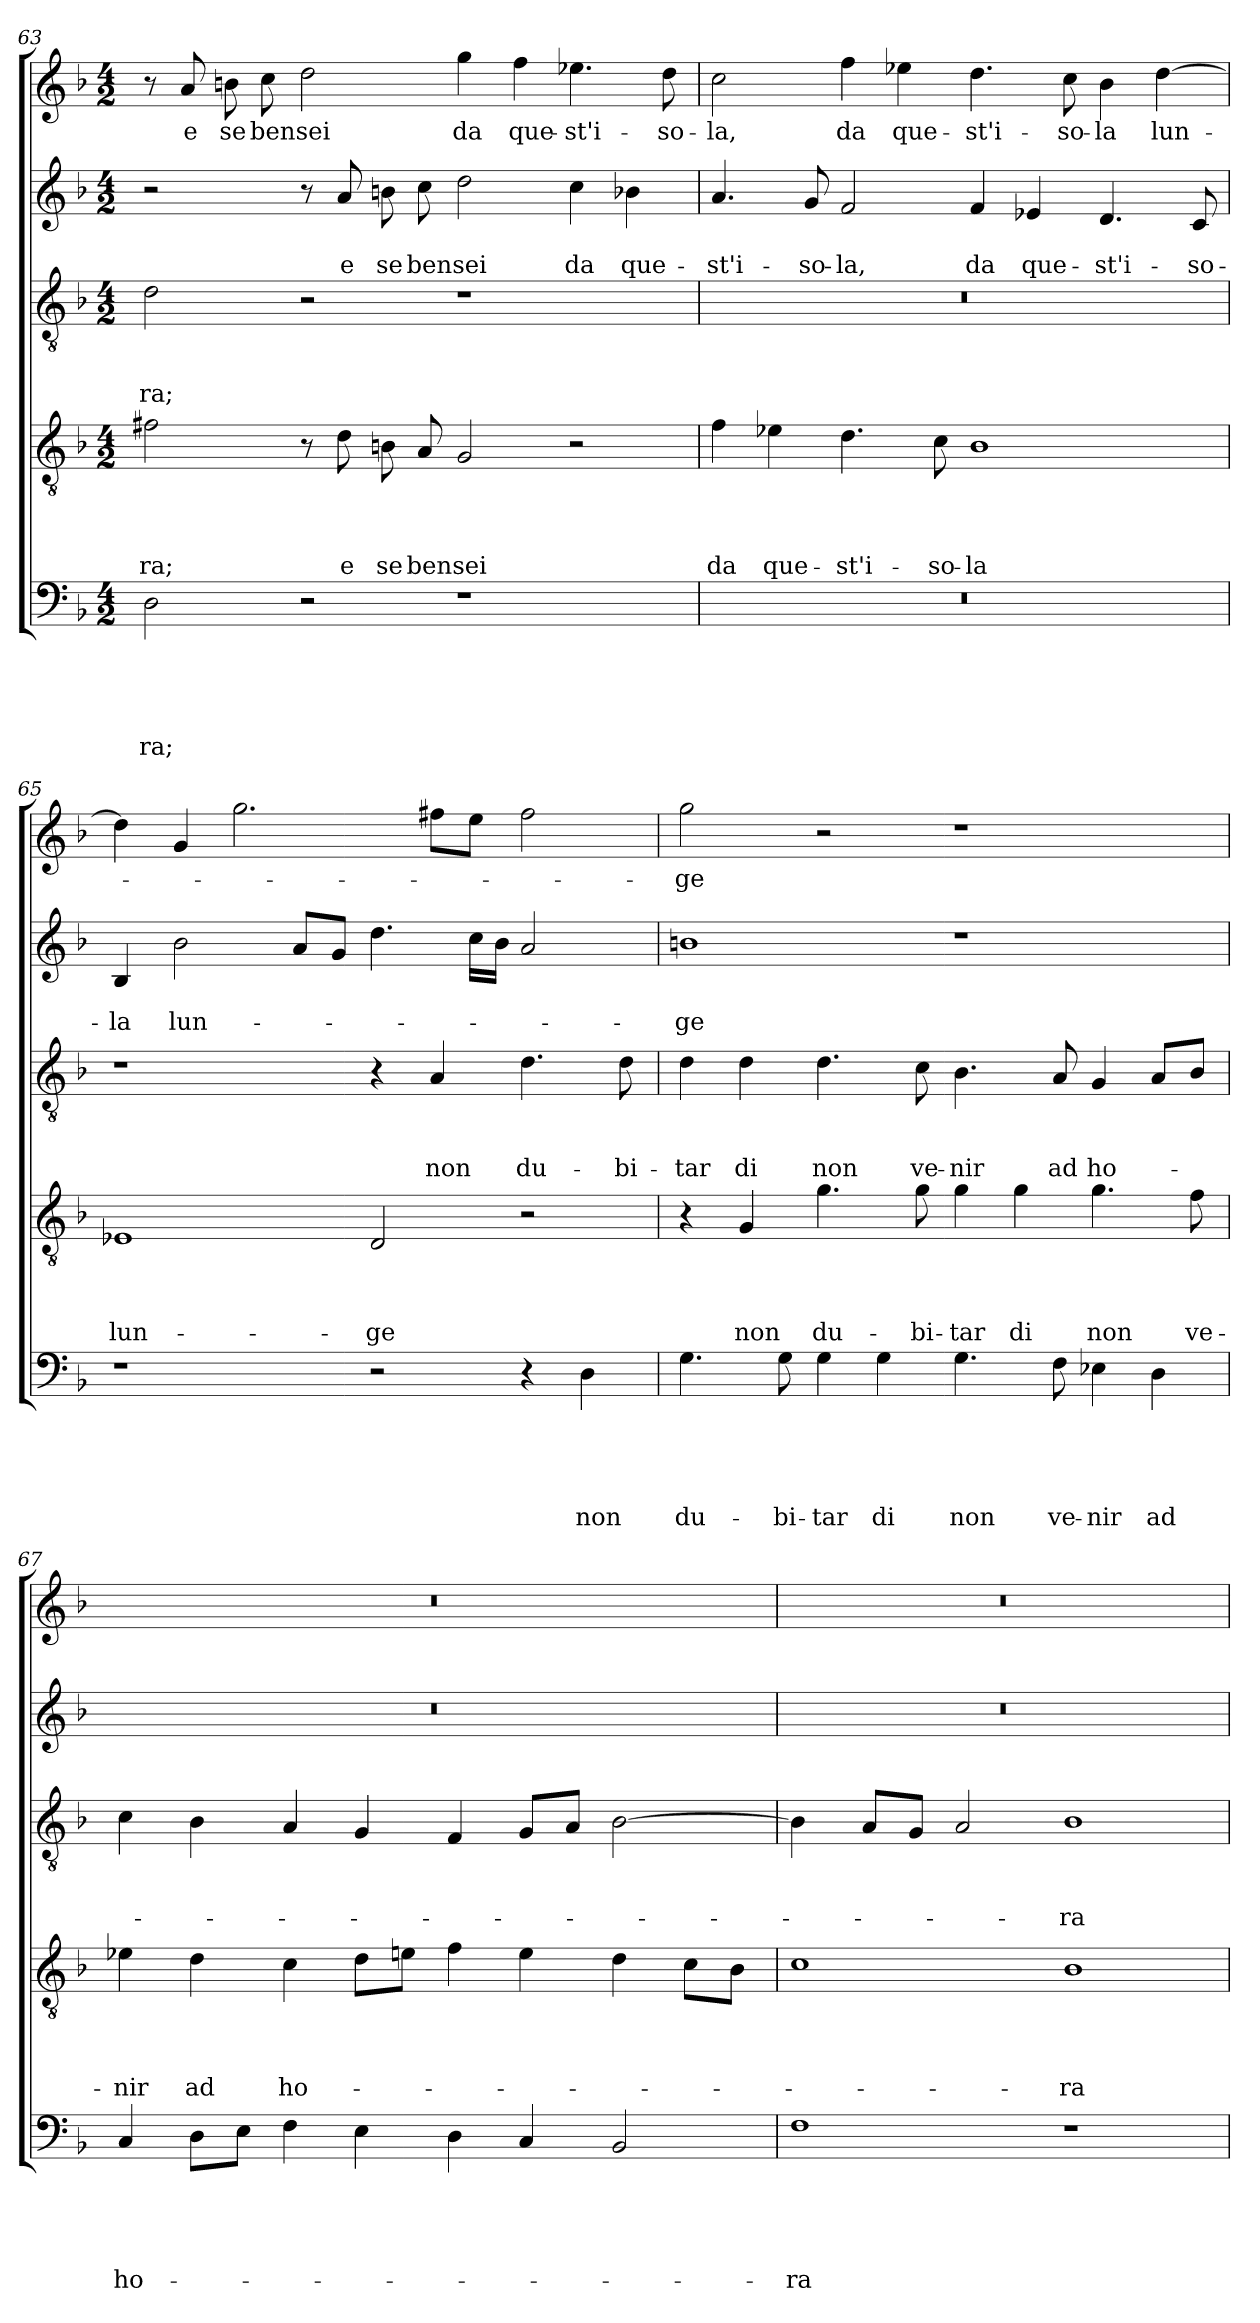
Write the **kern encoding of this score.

**kern	**text	**text	**text	**text	**text	**kern	**text	**text	**text	**text	**kern	**text	**text	**text	**kern	**text	**text	**kern	**text
*part5	*part5	*part5	*part5	*part5	*part5	*part4	*part4	*part4	*part4	*part4	*part3	*part3	*part3	*part3	*part2	*part2	*part2	*part1	*part1
*staff5	*staff5	*staff5	*staff5	*staff5	*staff5	*staff4	*staff4	*staff4	*staff4	*staff4	*staff3	*staff3	*staff3	*staff3	*staff2	*staff2	*staff2	*staff1	*staff1
*clefF4	*	*	*	*	*	*clefGv2	*	*	*	*	*clefGv2	*	*	*	*clefG2	*	*	*clefG2	*
*k[b-]	*	*	*	*	*	*k[b-]	*	*	*	*	*k[b-]	*	*	*	*k[b-]	*	*	*k[b-]	*
*d:	*	*	*	*	*	*d:	*	*	*	*	*d:	*	*	*	*d:	*	*	*d:	*
*M4/2	*	*	*	*	*	*M4/2	*	*	*	*	*M4/2	*	*	*	*M4/2	*	*	*M4/2	*
=63	=63	=63	=63	=63	=63	=63	=63	=63	=63	=63	=63	=63	=63	=63	=63	=63	=63	=63	=63
!	!	!	!	!	!LO:LY:b	!	!	!	!	!LO:LY:b	!	!	!	!LO:LY:b	!	!	!	!	!
2D\	.	.	.	.	-ra;	2f#X\	.	.	.	-ra;	2d\	.	.	-ra;	2r	.	.	8r	.
!	!	!	!	!	!	!	!	!	!	!	!	!	!	!	!	!	!	!	!LO:LY:b
.	.	.	.	.	.	.	.	.	.	.	.	.	.	.	.	.	.	8a/	e
!	!	!	!	!	!	!	!	!	!	!	!	!	!	!	!	!	!	!	!LO:LY:b
.	.	.	.	.	.	.	.	.	.	.	.	.	.	.	.	.	.	8bn\	se
!	!	!	!	!	!	!	!	!	!	!	!	!	!	!	!	!	!	!	!LO:LY:b
.	.	.	.	.	.	.	.	.	.	.	.	.	.	.	.	.	.	8cc\	ben
!	!	!	!	!	!	!	!	!	!	!	!	!	!	!	!	!	!	!	!LO:LY:b
2r	.	.	.	.	.	8r	.	.	.	.	2r	.	.	.	8r	.	.	2dd\	sei
!	!	!	!	!	!	!	!	!	!	!LO:LY:b	!	!	!	!	!	!	!LO:LY:b	!	!
.	.	.	.	.	.	8d\	.	.	.	e	.	.	.	.	8a/	.	e	.	.
!	!	!	!	!	!	!	!	!	!	!LO:LY:b	!	!	!	!	!	!	!LO:LY:b	!	!
.	.	.	.	.	.	8Bn\	.	.	.	se	.	.	.	.	8bn\	.	se	.	.
!	!	!	!	!	!	!	!	!	!	!LO:LY:b	!	!	!	!	!	!	!LO:LY:b	!	!
.	.	.	.	.	.	8A/	.	.	.	ben	.	.	.	.	8cc\	.	ben	.	.
!	!	!	!	!	!	!	!	!	!	!LO:LY:b	!	!	!	!	!	!	!LO:LY:b	!	!LO:LY:b
1r	.	.	.	.	.	2G/	.	.	.	sei	1r	.	.	.	2dd\	.	sei	4gg\	da
!	!	!	!	!	!	!	!	!	!	!	!	!	!	!	!	!	!	!	!LO:LY:b
.	.	.	.	.	.	.	.	.	.	.	.	.	.	.	.	.	.	4ff\	que-
!	!	!	!	!	!	!	!	!	!	!	!	!	!	!	!	!	!LO:LY:b	!	!LO:LY:b
.	.	.	.	.	.	2r	.	.	.	.	.	.	.	.	4cc\	.	da	4.ee-X\	-st'i-
!	!	!	!	!	!	!	!	!	!	!	!	!	!	!	!	!	!LO:LY:b	!	!
.	.	.	.	.	.	.	.	.	.	.	.	.	.	.	4b-X\	.	que-	.	.
!	!	!	!	!	!	!	!	!	!	!	!	!	!	!	!	!	!	!	!LO:LY:b
.	.	.	.	.	.	.	.	.	.	.	.	.	.	.	.	.	.	8dd\	-so-
=64	=64	=64	=64	=64	=64	=64	=64	=64	=64	=64	=64	=64	=64	=64	=64	=64	=64	=64	=64
!	!	!	!	!	!	!	!	!	!	!LO:LY:b	!	!	!	!	!	!	!LO:LY:b	!	!LO:LY:b
0r	.	.	.	.	.	4f\	.	.	.	da	0r	.	.	.	4.a/	.	-st'i-	2cc\	-la,
!	!	!	!	!	!	!	!	!	!	!LO:LY:b	!	!	!	!	!	!	!	!	!
.	.	.	.	.	.	4e-X\	.	.	.	que-	.	.	.	.	.	.	.	.	.
!	!	!	!	!	!	!	!	!	!	!	!	!	!	!	!	!	!LO:LY:b	!	!
.	.	.	.	.	.	.	.	.	.	.	.	.	.	.	8g/	.	-so-	.	.
!	!	!	!	!	!	!	!	!	!	!LO:LY:b	!	!	!	!	!	!	!LO:LY:b	!	!LO:LY:b
.	.	.	.	.	.	4.d\	.	.	.	-st'i-	.	.	.	.	2f/	.	-la,	4ff\	da
!	!	!	!	!	!	!	!	!	!	!	!	!	!	!	!	!	!	!	!LO:LY:b
.	.	.	.	.	.	.	.	.	.	.	.	.	.	.	.	.	.	4ee-X\	que-
!	!	!	!	!	!	!	!	!	!	!LO:LY:b	!	!	!	!	!	!	!	!	!
.	.	.	.	.	.	8c\	.	.	.	-so-	.	.	.	.	.	.	.	.	.
!	!	!	!	!	!	!	!	!	!	!LO:LY:b	!	!	!	!	!	!	!LO:LY:b	!	!LO:LY:b
.	.	.	.	.	.	1B-	.	.	.	-la	.	.	.	.	4f/	.	da	4.dd\	-st'i-
!	!	!	!	!	!	!	!	!	!	!	!	!	!	!	!	!	!LO:LY:b	!	!
.	.	.	.	.	.	.	.	.	.	.	.	.	.	.	4e-X/	.	que-	.	.
!	!	!	!	!	!	!	!	!	!	!	!	!	!	!	!	!	!	!	!LO:LY:b
.	.	.	.	.	.	.	.	.	.	.	.	.	.	.	.	.	.	8cc\	-so-
!	!	!	!	!	!	!	!	!	!	!	!	!	!	!	!	!	!LO:LY:b	!	!LO:LY:b
.	.	.	.	.	.	.	.	.	.	.	.	.	.	.	4.d/	.	-st'i-	4b-\	-la
!	!	!	!	!	!	!	!	!	!	!	!	!	!	!	!	!	!	!	!LO:LY:b
.	.	.	.	.	.	.	.	.	.	.	.	.	.	.	.	.	.	[4dd\	lun-
!	!	!	!	!	!	!	!	!	!	!	!	!	!	!	!	!	!LO:LY:b	!	!
.	.	.	.	.	.	.	.	.	.	.	.	.	.	.	8c/	.	-so-	.	.
!!LO:PB:g=z
=65	=65	=65	=65	=65	=65	=65	=65	=65	=65	=65	=65	=65	=65	=65	=65	=65	=65	=65	=65
!	!	!	!	!	!	!	!	!	!	!LO:LY:b	!	!	!	!	!	!	!LO:LY:b	!	!
1r	.	.	.	.	.	1E-X	.	.	.	lun-	1r	.	.	.	4B-/	.	-la	4dd\]	.
!	!	!	!	!	!	!	!	!	!	!	!	!	!	!	!	!	!LO:LY:b	!	!
.	.	.	.	.	.	.	.	.	.	.	.	.	.	.	2b-\	.	lun-	4g/	.
.	.	.	.	.	.	.	.	.	.	.	.	.	.	.	.	.	.	2.gg\	.
.	.	.	.	.	.	.	.	.	.	.	.	.	.	.	8a/L	.	.	.	.
.	.	.	.	.	.	.	.	.	.	.	.	.	.	.	8g/J	.	.	.	.
!	!	!	!	!	!	!	!	!	!	!LO:LY:b	!	!	!	!	!	!	!	!	!
2r	.	.	.	.	.	2D/	.	.	.	-ge	4r	.	.	.	4.dd\	.	.	.	.
!	!	!	!	!	!	!	!	!	!	!	!	!	!	!LO:LY:b	!	!	!	!	!
.	.	.	.	.	.	.	.	.	.	.	4A/	.	.	non	.	.	.	8ff#X\L	.
.	.	.	.	.	.	.	.	.	.	.	.	.	.	.	16cc\LL	.	.	8ee\J	.
.	.	.	.	.	.	.	.	.	.	.	.	.	.	.	16b-\JJ	.	.	.	.
!	!	!	!	!	!	!	!	!	!	!	!	!	!	!LO:LY:b	!	!	!	!	!
4r	.	.	.	.	.	2r	.	.	.	.	4.d\	.	.	du-	2a/	.	.	2ff#\	.
!	!	!	!	!	!LO:LY:b	!	!	!	!	!	!	!	!	!	!	!	!	!	!
4D\	.	.	.	.	non	.	.	.	.	.	.	.	.	.	.	.	.	.	.
!	!	!	!	!	!	!	!	!	!	!	!	!	!	!LO:LY:b	!	!	!	!	!
.	.	.	.	.	.	.	.	.	.	.	8d\	.	.	-bi-	.	.	.	.	.
=66	=66	=66	=66	=66	=66	=66	=66	=66	=66	=66	=66	=66	=66	=66	=66	=66	=66	=66	=66
!	!	!	!	!	!LO:LY:b	!	!	!	!	!	!	!	!	!LO:LY:b	!	!	!LO:LY:b	!	!LO:LY:b
4.G\	.	.	.	.	du-	4r	.	.	.	.	4d\	.	.	-tar	1bn	.	-ge	2gg\	-ge
!	!	!	!	!	!	!	!	!	!	!LO:LY:b	!	!	!	!LO:LY:b	!	!	!	!	!
.	.	.	.	.	.	4G/	.	.	.	non	4d\	.	.	di	.	.	.	.	.
!	!	!	!	!	!LO:LY:b	!	!	!	!	!	!	!	!	!	!	!	!	!	!
8G\	.	.	.	.	-bi-	.	.	.	.	.	.	.	.	.	.	.	.	.	.
!	!	!	!	!	!LO:LY:b	!	!	!	!	!LO:LY:b	!	!	!	!LO:LY:b	!	!	!	!	!
4G\	.	.	.	.	-tar	4.g\	.	.	.	du-	4.d\	.	.	non	.	.	.	2r	.
!	!	!	!	!	!LO:LY:b	!	!	!	!	!	!	!	!	!	!	!	!	!	!
4G\	.	.	.	.	di	.	.	.	.	.	.	.	.	.	.	.	.	.	.
!	!	!	!	!	!	!	!	!	!	!LO:LY:b	!	!	!	!LO:LY:b	!	!	!	!	!
.	.	.	.	.	.	8g\	.	.	.	-bi-	8c\	.	.	ve-	.	.	.	.	.
!	!	!	!	!	!LO:LY:b	!	!	!	!	!LO:LY:b	!	!	!	!LO:LY:b	!	!	!	!	!
4.G\	.	.	.	.	non	4g\	.	.	.	-tar	4.B-\	.	.	-nir	1r	.	.	1r	.
!	!	!	!	!	!	!	!	!	!	!LO:LY:b	!	!	!	!	!	!	!	!	!
.	.	.	.	.	.	4g\	.	.	.	di	.	.	.	.	.	.	.	.	.
!	!	!	!	!	!LO:LY:b	!	!	!	!	!	!	!	!	!LO:LY:b	!	!	!	!	!
8F\	.	.	.	.	ve-	.	.	.	.	.	8A/	.	.	ad	.	.	.	.	.
!	!	!	!	!	!LO:LY:b	!	!	!	!	!LO:LY:b	!	!	!	!LO:LY:b	!	!	!	!	!
4E-X\	.	.	.	.	-nir	4.g\	.	.	.	non	4G/	.	.	ho-	.	.	.	.	.
!	!	!	!	!	!LO:LY:b	!	!	!	!	!	!	!	!	!	!	!	!	!	!
4D\	.	.	.	.	ad	.	.	.	.	.	8A/L	.	.	.	.	.	.	.	.
!	!	!	!	!	!	!	!	!	!	!LO:LY:b	!	!	!	!	!	!	!	!	!
.	.	.	.	.	.	8f\	.	.	.	ve-	8B-/J	.	.	.	.	.	.	.	.
=67	=67	=67	=67	=67	=67	=67	=67	=67	=67	=67	=67	=67	=67	=67	=67	=67	=67	=67	=67
!	!	!	!	!	!LO:LY:b	!	!	!	!	!LO:LY:b	!	!	!	!	!	!	!	!	!
4C/	.	.	.	.	ho-	4e-X\	.	.	.	-nir	4c\	.	.	.	0r	.	.	0r	.
!	!	!	!	!	!	!	!	!	!	!LO:LY:b	!	!	!	!	!	!	!	!	!
8D\L	.	.	.	.	.	4d\	.	.	.	ad	4B-\	.	.	.	.	.	.	.	.
8E\J	.	.	.	.	.	.	.	.	.	.	.	.	.	.	.	.	.	.	.
!	!	!	!	!	!	!	!	!	!	!LO:LY:b	!	!	!	!	!	!	!	!	!
4F\	.	.	.	.	.	4c\	.	.	.	ho-	4A/	.	.	.	.	.	.	.	.
4E\	.	.	.	.	.	8d\L	.	.	.	.	4G/	.	.	.	.	.	.	.	.
.	.	.	.	.	.	8en\J	.	.	.	.	.	.	.	.	.	.	.	.	.
4D\	.	.	.	.	.	4f\	.	.	.	.	4F/	.	.	.	.	.	.	.	.
4C/	.	.	.	.	.	4e\	.	.	.	.	8G/L	.	.	.	.	.	.	.	.
.	.	.	.	.	.	.	.	.	.	.	8A/J	.	.	.	.	.	.	.	.
2BB-/	.	.	.	.	.	4d\	.	.	.	.	[2B-\	.	.	.	.	.	.	.	.
.	.	.	.	.	.	8c\L	.	.	.	.	.	.	.	.	.	.	.	.	.
.	.	.	.	.	.	8B-\J	.	.	.	.	.	.	.	.	.	.	.	.	.
=68	=68	=68	=68	=68	=68	=68	=68	=68	=68	=68	=68	=68	=68	=68	=68	=68	=68	=68	=68
!	!	!	!	!	!LO:LY:b	!	!	!	!	!	!	!	!	!	!	!	!	!	!
1F	.	.	.	.	-ra	1c	.	.	.	.	4B-\]	.	.	.	0r	.	.	0r	.
.	.	.	.	.	.	.	.	.	.	.	8A/L	.	.	.	.	.	.	.	.
.	.	.	.	.	.	.	.	.	.	.	8G/J	.	.	.	.	.	.	.	.
.	.	.	.	.	.	.	.	.	.	.	2A/	.	.	.	.	.	.	.	.
!	!	!	!	!	!	!	!	!	!	!LO:LY:b	!	!	!	!LO:LY:b	!	!	!	!	!
1r	.	.	.	.	.	1B-	.	.	.	-ra	1B-	.	.	-ra	.	.	.	.	.
=	=	=	=	=	=	=	=	=	=	=	=	=	=	=	=	=	=	=	=
*-	*-	*-	*-	*-	*-	*-	*-	*-	*-	*-	*-	*-	*-	*-	*-	*-	*-	*-	*-
